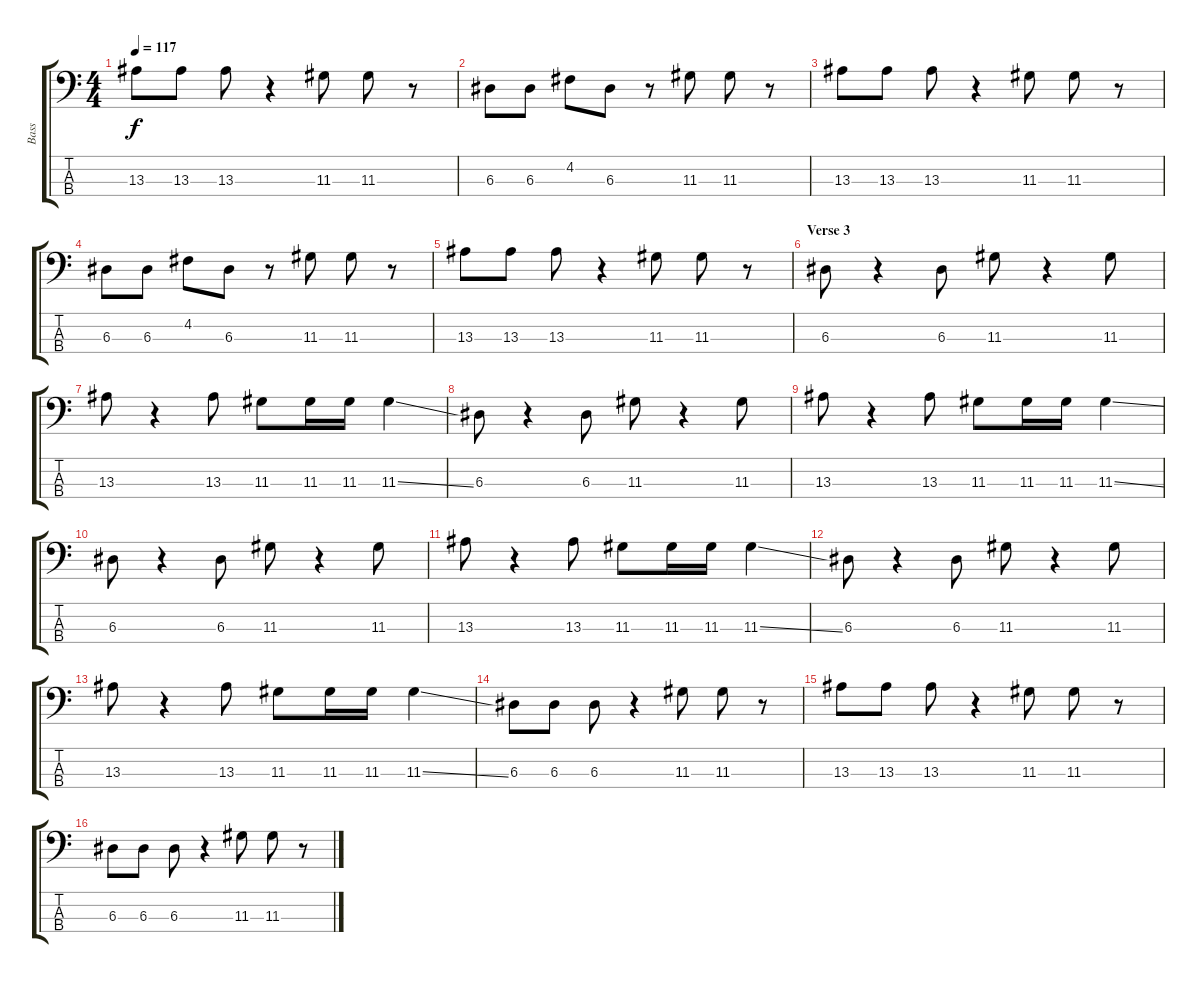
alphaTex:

\track ("Bass" "Bass") {instrument electricbassfinger}
\staff {score tabs}
\tuning (G2 D2 A1 E1) {hide}
\ts (4 4)
\tempo 117
\clef f4
\ks c
13.3.8{dy f} 13.3.8 13.3.8 r.4 11.3.8 11.3.8 r.8 |
6.3.8 6.3.8 4.2.8 6.3.8 r.8 11.3.8 11.3.8 r.8 |
13.3.8 13.3.8 13.3.8 r.4 11.3.8 11.3.8 r.8 |
6.3.8 6.3.8 4.2.8 6.3.8 r.8 11.3.8 11.3.8 r.8 |
13.3.8 13.3.8 13.3.8 r.4 11.3.8 11.3.8 r.8 |
\section ("" "Verse 3")
6.3.8 r.4 6.3.8 11.3.8 r.4 11.3.8 |
13.3.8 r.4 13.3.8 11.3.8 11.3.16 11.3.16 11.3{ss}.4 |
6.3.8 r.4 6.3.8 11.3.8 r.4 11.3.8 |
13.3.8 r.4 13.3.8 11.3.8 11.3.16 11.3.16 11.3{ss}.4 |
6.3.8 r.4 6.3.8 11.3.8 r.4 11.3.8 |
13.3.8 r.4 13.3.8 11.3.8 11.3.16 11.3.16 11.3{ss}.4 |
6.3.8 r.4 6.3.8 11.3.8 r.4 11.3.8 |
13.3.8 r.4 13.3.8 11.3.8 11.3.16 11.3.16 11.3{ss}.4 |
6.3.8 6.3.8 6.3.8 r.4 11.3.8 11.3.8 r.8 |
13.3.8 13.3.8 13.3.8 r.4 11.3.8 11.3.8 r.8 |
6.3.8 6.3.8 6.3.8 r.4 11.3.8 11.3.8 r.8
